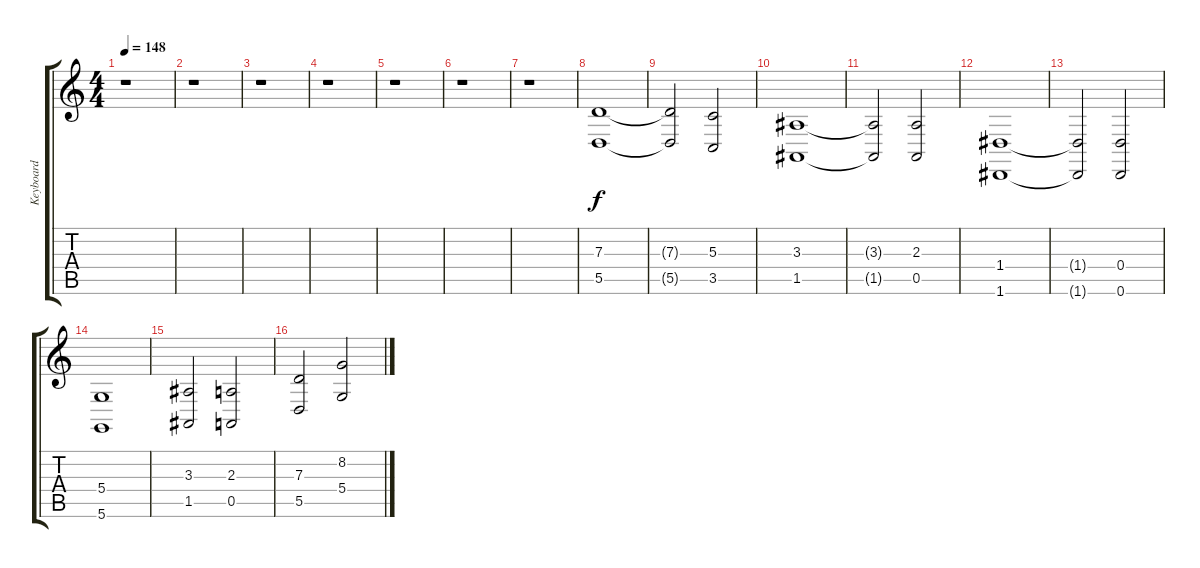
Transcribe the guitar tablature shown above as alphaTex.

\track ("Keyboard" "Keyboard") {instrument pad4choir}
\staff {score tabs}
\tuning (E4 B3 G3 D3 A2 D2) {hide}
\ts (4 4)
\tempo 148
\clef g2
\ks c
r.1{dy f} |
r.1 |
r.1 |
r.1 |
r.1 |
r.1 |
r.1 |
(7.3 5.5).1 |
(7.3{t} 5.5{t}).2 (5.3 3.5).2 |
(3.3 1.5).1 |
(3.3{t} 1.5{t}).2 (2.3 0.5).2 |
(1.4 1.6).1 |
(1.4{t} 1.6{t}).2 (0.4 0.6).2 |
(5.4 5.6).1 |
(3.3 1.5).2 (2.3 0.5).2 |
(7.3 5.5).2 (8.2 5.4).2
